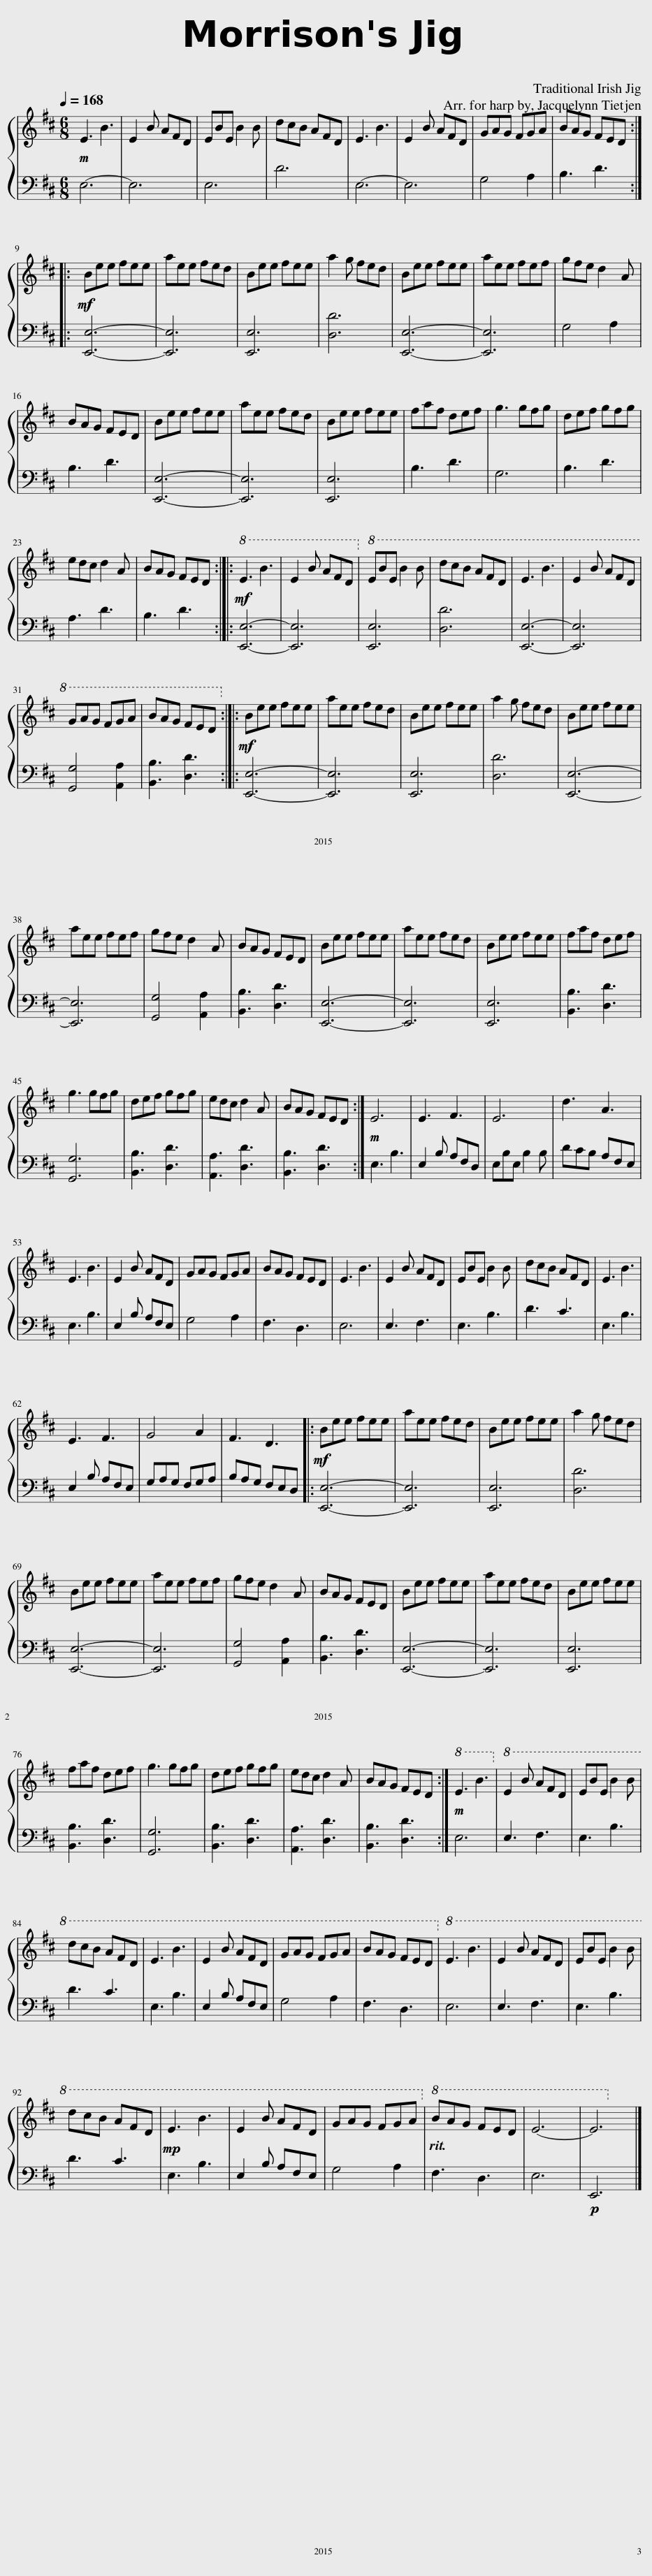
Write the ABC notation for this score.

X:1
%%score { 1 | 2 }
L:1/8
Q:1/4=168
M:6/8
I:linebreak $
K:D
V:1 treble
V:2 bass
V:1
 E3 B3 | E2 B AFD | EBE B2 B | dcB AFD | E3 B3 | %5
 E2 B AFD | GAG FGA | BAG FED ::$!mf! Bee fee | aee fed | %10
 Bee fee | a2 g fed | Bee fee | aee fef | gfe d2 A |$ %15
 BAG FED | Bee fee | aee fed | Bee fee | faf def | %20
 g3 gfg | def gfg |$ edc d2 A | BAG FED ::!mf!!8va(! e3 b3 | %25
 e2 b afd!8va)! |!8va(! ebe b2 b | d'c'b afd | e3 b3 | e2 b afd |$ %30
 gag fga | bag fed!8va)! ::!mf! Bee fee | aee fed | Bee fee | %35
 a2 g fed | Bee fee |$ aee fef | gfe d2 A | BAG FED | %40
 Bee fee | aee fed | Bee fee | faf def |$ g3 gfg | %45
 def gfg | edc d2 A | BAG FED :| E6 | E3 F3 | %50
 E6 | d3 A3 |$ E3 B3 | E2 B AFD | GAG FGA | %55
 BAG FED | E3 B3 | E2 B AFD | EBE B2 B | dcB AFD | %60
 E3 B3 |$ E3 F3 | G4 A2 | F3 D3 |:!mf! Bee fee | %65
 aee fed | Bee fee | a2 g fed |$ Bee fee | aee fef | %70
 gfe d2 A | BAG FED | Bee fee | aee fed | Bee fee |$ %75
 faf def | g3 gfg | def gfg | edc d2 A | BAG FED :| %80
!8va(! e3 b3!8va)! |!8va(! e2 b afd | ebe b2 b |$ d'c'b afd | e3 b3 | %85
 e2 b afd | gag fga | bag fed!8va)! |!8va(! e3 b3 | e2 b afd | %90
 ebe b2 b |$ d'c'b afd |!mp! e3 b3 | e2 b afd | gag fga!8va)! | %95
!8va(! bag fed | e6- | e6!8va)! |] %98
V:2
 E,6- | E,6 | E,6 | D6 | E,6- | %5
 E,6 | G,4 A,2 | B,3 D3 ::$ [E,,E,]6- | [E,,E,]6 | %10
 [E,,E,]6 | [D,D]6 | [E,,E,]6- | [E,,E,]6 | G,4 A,2 |$ %15
 B,3 D3 | [E,,E,]6- | [E,,E,]6 | [E,,E,]6 | B,3 D3 | %20
 G,6 | B,3 D3 |$ A,3 D3 | B,3 D3 :: [E,,E,]6- | %25
 [E,,E,]6 | [E,,E,]6 | [D,D]6 | [E,,E,]6- | [E,,E,]6 |$ %30
 [G,,G,]4 [A,,A,]2 | [B,,B,]3 [D,D]3 :: [E,,E,]6- | [E,,E,]6 | [E,,E,]6 | %35
 [D,D]6 | [E,,E,]6- |$ [E,,E,]6 | [G,,G,]4 [A,,A,]2 | [B,,B,]3 [D,D]3 | %40
 [E,,E,]6- | [E,,E,]6 | [E,,E,]6 | [B,,B,]3 [D,D]3 |$ [G,,G,]6 | %45
 [B,,B,]3 [D,D]3 | [A,,A,]3 [D,D]3 | [B,,B,]3 [D,D]3 :| E,3 B,3 | E,2 B, A,F,D, | %50
 E,B,E, B,2 B, | DCB, A,F,E, |$ E,3 B,3 | E,2 B, A,F,E, | G,4 A,2 | %55
 F,3 D,3 | E,6 | E,3 F,3 | E,3 B,3 | D3 C3 | %60
 E,3 B,3 |$ E,2 B, A,F,E, | G,A,G, F,G,A, | B,A,G, F,E,D, |: [E,,E,]6- | %65
 [E,,E,]6 | [E,,E,]6 | [D,D]6 |$ [E,,E,]6- | [E,,E,]6 | %70
 [G,,G,]4 [A,,A,]2 | [B,,B,]3 [D,D]3 | [E,,E,]6- | [E,,E,]6 | [E,,E,]6 |$ %75
 [B,,B,]3 [D,D]3 | [G,,G,]6 | [B,,B,]3 [D,D]3 | [A,,A,]3 [D,D]3 | [B,,B,]3 [D,D]3 :| %80
 E,6 | E,3 F,3 | E,3 B,3 |$ D3 C3 | E,3 B,3 | %85
 E,2 B, A,F,E, | G,4 A,2 | F,3 D,3 | E,6 | E,3 F,3 | %90
 E,3 B,3 |$ D3 C3 | E,3 B,3 | E,2 B, A,F,E, | G,4 A,2 | %95
 F,3 D,3 | E,6 |!p! E,,6 |] %98
